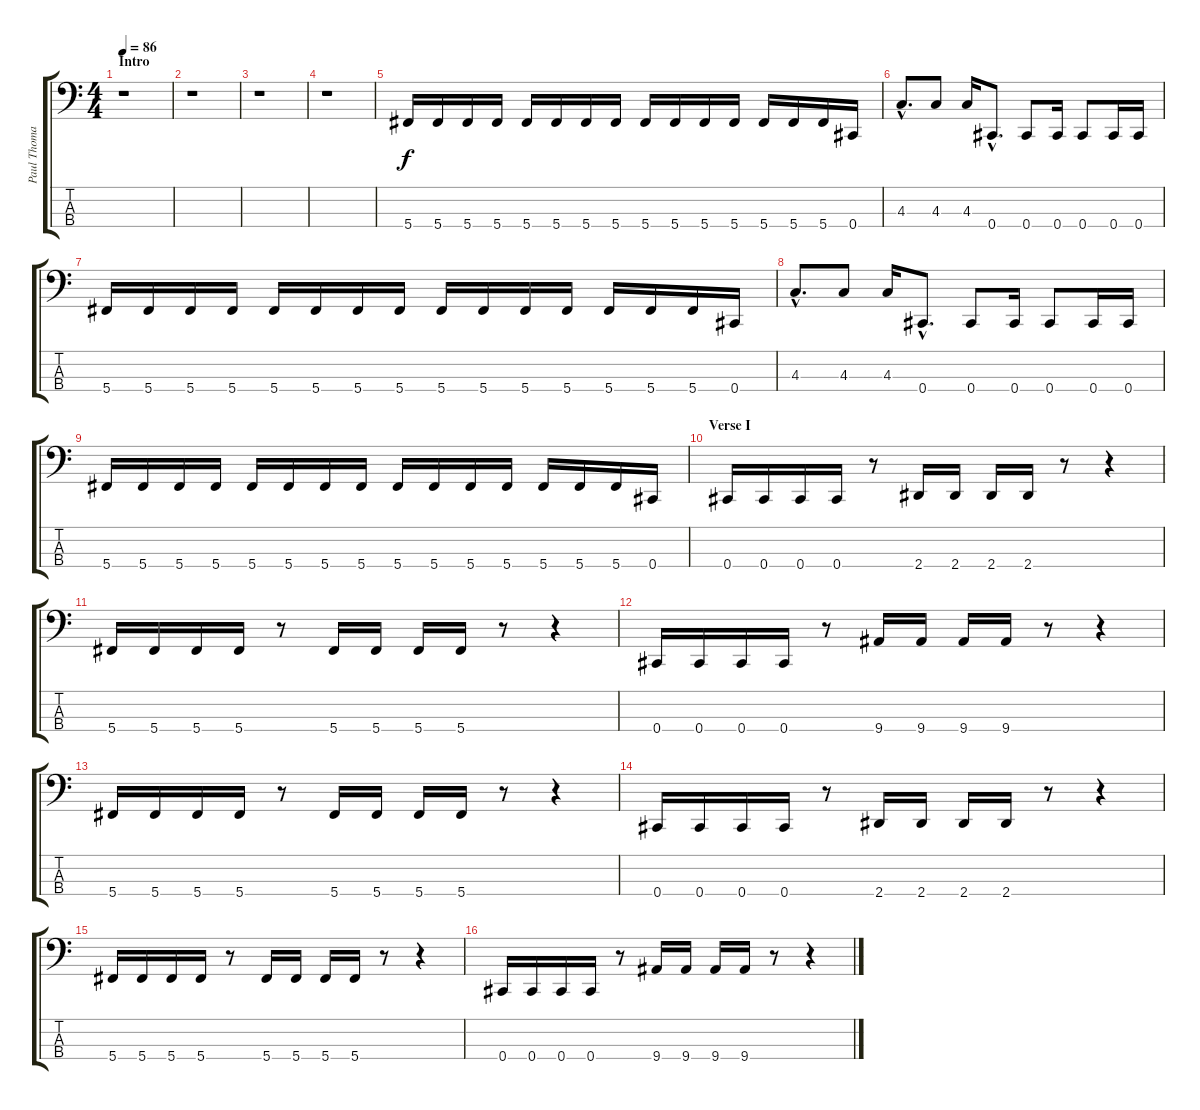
\track ("Paul Thomas - Bass" "Paul Thoma") {instrument electricbassfinger}
\staff {score tabs}
\tuning (Gb2 Db2 Ab1 Db1) {hide}
\ts (4 4)
\section ("" "Intro")
\tempo 86
\clef f4
\ks c
r.1{dy f instrument electricbassfinger} |
r.1 |
r.1 |
r.1 |
5.4.16 5.4.16 5.4.16 5.4.16 5.4.16 5.4.16 5.4.16 5.4.16 5.4.16 5.4.16 5.4.16 5.4.16 5.4.16 5.4.16 5.4.16 0.4.16 |
4.3{hac}.8{d} 4.3.8 4.3.16 0.4{hac}.8{d} 0.4.8 0.4.16 0.4.8 0.4.16 0.4.16 |
5.4.16 5.4.16 5.4.16 5.4.16 5.4.16 5.4.16 5.4.16 5.4.16 5.4.16 5.4.16 5.4.16 5.4.16 5.4.16 5.4.16 5.4.16 0.4.16 |
4.3{hac}.8{d} 4.3.8 4.3.16 0.4{hac}.8{d} 0.4.8 0.4.16 0.4.8 0.4.16 0.4.16 |
5.4.16 5.4.16 5.4.16 5.4.16 5.4.16 5.4.16 5.4.16 5.4.16 5.4.16 5.4.16 5.4.16 5.4.16 5.4.16 5.4.16 5.4.16 0.4.16 |
\section ("" "Verse I")
0.4.16 0.4.16 0.4.16 0.4.16 r.8 2.4.16 2.4.16 2.4.16 2.4.16 r.8 r.4 |
5.4.16 5.4.16 5.4.16 5.4.16 r.8 5.4.16 5.4.16 5.4.16 5.4.16 r.8 r.4 |
0.4.16 0.4.16 0.4.16 0.4.16 r.8 9.4.16 9.4.16 9.4.16 9.4.16 r.8 r.4 |
5.4.16 5.4.16 5.4.16 5.4.16 r.8 5.4.16 5.4.16 5.4.16 5.4.16 r.8 r.4 |
0.4.16 0.4.16 0.4.16 0.4.16 r.8 2.4.16 2.4.16 2.4.16 2.4.16 r.8 r.4 |
5.4.16 5.4.16 5.4.16 5.4.16 r.8 5.4.16 5.4.16 5.4.16 5.4.16 r.8 r.4 |
0.4.16 0.4.16 0.4.16 0.4.16 r.8 9.4.16 9.4.16 9.4.16 9.4.16 r.8 r.4
